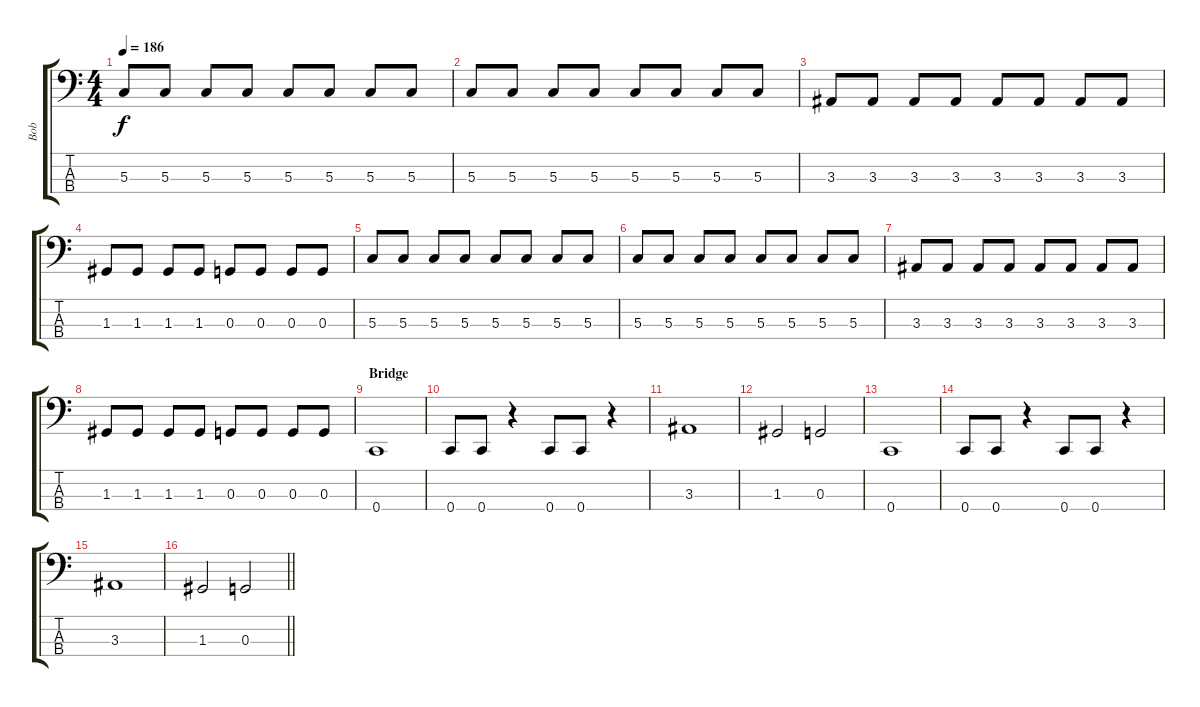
\track ("Bob" "Bob") {instrument electricbassfinger}
\staff {score tabs}
\tuning (F2 C2 G1 C1) {hide}
\ts (4 4)
\tempo 186
\clef f4
\ks c
5.3.8{dy f} 5.3.8 5.3.8 5.3.8 5.3.8 5.3.8 5.3.8 5.3.8 |
5.3.8 5.3.8 5.3.8 5.3.8 5.3.8 5.3.8 5.3.8 5.3.8 |
3.3.8 3.3.8 3.3.8 3.3.8 3.3.8 3.3.8 3.3.8 3.3.8 |
1.3.8 1.3.8 1.3.8 1.3.8 0.3.8 0.3.8 0.3.8 0.3.8 |
5.3.8 5.3.8 5.3.8 5.3.8 5.3.8 5.3.8 5.3.8 5.3.8 |
5.3.8 5.3.8 5.3.8 5.3.8 5.3.8 5.3.8 5.3.8 5.3.8 |
3.3.8 3.3.8 3.3.8 3.3.8 3.3.8 3.3.8 3.3.8 3.3.8 |
1.3.8 1.3.8 1.3.8 1.3.8 0.3.8 0.3.8 0.3.8 0.3.8 |
\section ("" "Bridge")
0.4.1 |
0.4.8 0.4.8 r.4 0.4.8 0.4.8 r.4 |
3.3.1 |
1.3.2 0.3.2 |
0.4.1 |
0.4.8 0.4.8 r.4 0.4.8 0.4.8 r.4 |
3.3.1 |
\barLineRight lightlight
1.3.2 0.3.2
